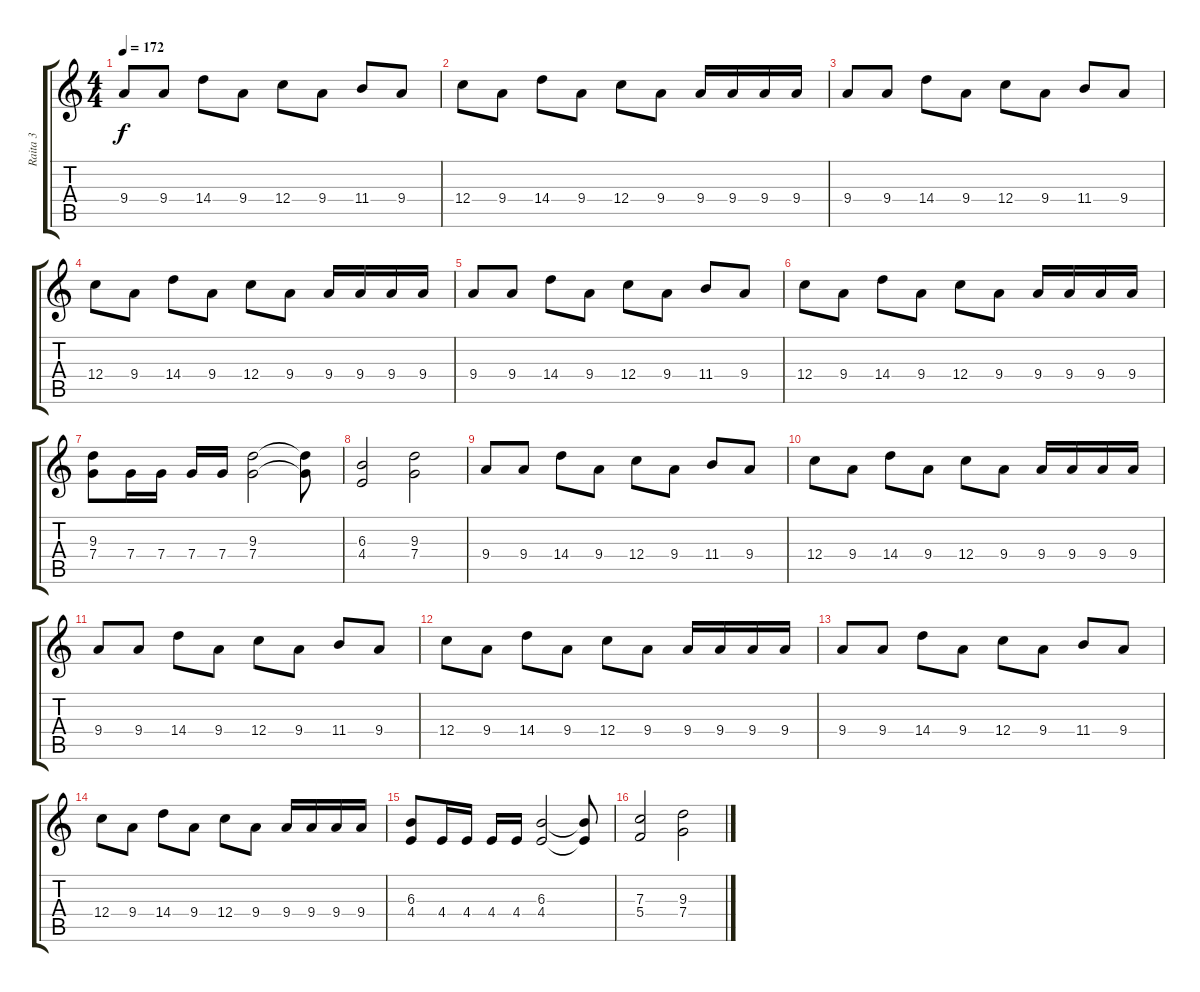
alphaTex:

\track ("Raita 3" "Raita 3") {instrument overdrivenguitar}
\staff {score tabs}
\tuning (D4 A3 F3 C3 G2 D2) {hide}
\ts (4 4)
\tempo 172
\clef g2
\ks c
9.4.8{dy f} 9.4.8 14.4.8 9.4.8 12.4.8 9.4.8 11.4.8 9.4.8 |
12.4.8 9.4.8 14.4.8 9.4.8 12.4.8 9.4.8 9.4.16 9.4.16 9.4.16 9.4.16 |
9.4.8 9.4.8 14.4.8 9.4.8 12.4.8 9.4.8 11.4.8 9.4.8 |
12.4.8 9.4.8 14.4.8 9.4.8 12.4.8 9.4.8 9.4.16 9.4.16 9.4.16 9.4.16 |
9.4.8 9.4.8 14.4.8 9.4.8 12.4.8 9.4.8 11.4.8 9.4.8 |
12.4.8 9.4.8 14.4.8 9.4.8 12.4.8 9.4.8 9.4.16 9.4.16 9.4.16 9.4.16 |
(9.3 7.4).8 7.4.16 7.4.16 7.4.16 7.4.16 (9.3 7.4).2 (9.3{t} 7.4{t}).8 |
(6.3 4.4).2 (9.3 7.4).2 |
9.4.8 9.4.8 14.4.8 9.4.8 12.4.8 9.4.8 11.4.8 9.4.8 |
12.4.8 9.4.8 14.4.8 9.4.8 12.4.8 9.4.8 9.4.16 9.4.16 9.4.16 9.4.16 |
9.4.8 9.4.8 14.4.8 9.4.8 12.4.8 9.4.8 11.4.8 9.4.8 |
12.4.8 9.4.8 14.4.8 9.4.8 12.4.8 9.4.8 9.4.16 9.4.16 9.4.16 9.4.16 |
9.4.8 9.4.8 14.4.8 9.4.8 12.4.8 9.4.8 11.4.8 9.4.8 |
12.4.8 9.4.8 14.4.8 9.4.8 12.4.8 9.4.8 9.4.16 9.4.16 9.4.16 9.4.16 |
(6.3 4.4).8 4.4.16 4.4.16 4.4.16 4.4.16 (6.3 4.4).2 (6.3{t} 4.4{t}).8 |
(7.3 5.4).2 (9.3 7.4).2
